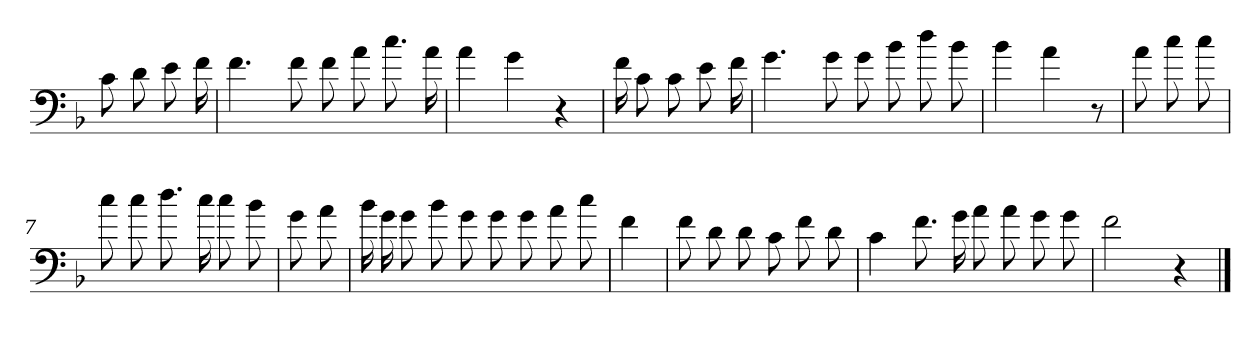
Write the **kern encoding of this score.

**kern
*part1
*staff1
*clefF4
*k[b-]
*F:
=
8c
8d
8e
16f
=1
4.f
8f
8f
8a
8.cc
16a
=2
4a
4g
4r
=3
16f
8c
8c
8e
16f
=4
4.g
8g
8g
8b-
8dd
8b-
=5
4b-
4a
8r
=6
8a
8cc
8cc
=7
8cc
8cc
8.dd
16cc
8cc
8b-
=8
8g
8a
=9
16b-
16g
8g
8b-
8g
8g
8g
8a
8cc
=10
4f
=11
8f
8d
8d
8c
8f
8d
=12
4c
8.f
16g
8a
8a
8g
8g
=13
2f
4r
==
*-
